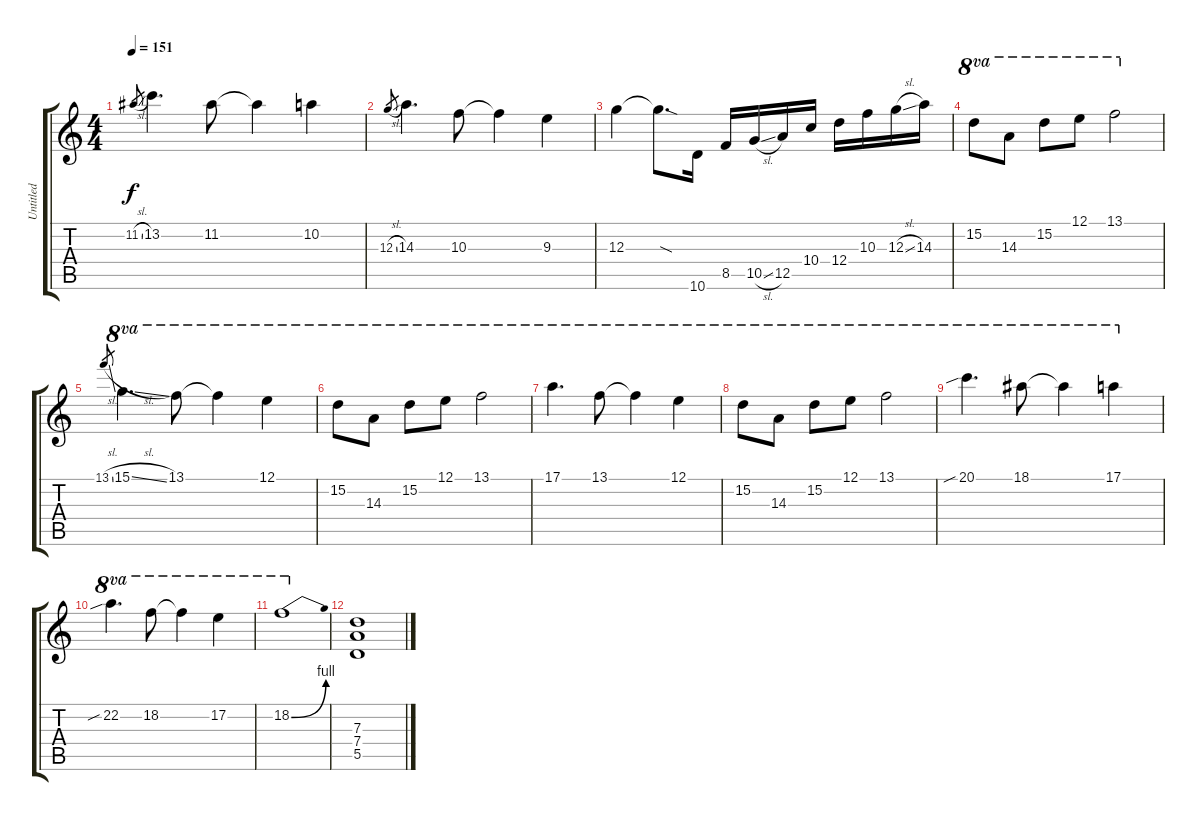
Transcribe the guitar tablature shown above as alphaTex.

\track ("Untitled" "Untitled") {instrument overdrivenguitar}
\staff {score tabs}
\tuning (E4 B3 G3 D3 A2 E2) {hide}
\ts (4 4)
\tempo 151
\clef g2
\ks c
11.2{sl}.8{gr dy f} 13.2.4{d} 11.2.8 11.2{t}.4 10.2.4 |
12.3{sl}.8{gr} 14.3.4{d} 10.3.8 10.3{t}.4 9.3.4 |
12.3.4 12.3{sod t}.8{d} 10.6.16 8.5.16 10.5{sl}.16 12.5.16 10.4.16 12.4.16 10.3.16 12.3{sl}.16 14.3.16 |
15.2.8{ot 8va} 14.3.8{ot 8va} 15.2.8{ot 8va} 12.1.8{ot 8va} 13.1.2{ot 8va} |
13.1{sl}.8{gr} 15.1{sl}.4{d ot 8va} 13.1.8{ot 8va} 13.1{t}.4{ot 8va} 12.1.4{ot 8va} |
15.2.8{ot 8va} 14.3.8{ot 8va} 15.2.8{ot 8va} 12.1.8{ot 8va} 13.1.2{ot 8va} |
17.1.4{d ot 8va} 13.1.8{ot 8va} 13.1{t}.4{ot 8va} 12.1.4{ot 8va} |
15.2.8{ot 8va} 14.3.8{ot 8va} 15.2.8{ot 8va} 12.1.8{ot 8va} 13.1.2{ot 8va} |
20.1{sib}.4{d ot 8va} 18.1.8{ot 8va} 18.1{t}.4{ot 8va} 17.1.4{ot 8va} |
22.2{sib}.4{d ot 8va} 18.2.8{ot 8va} 18.2{t}.4{ot 8va} 17.2.4{ot 8va} |
18.2{be (bend 0 0 60 4)}.1{ot 8va} |
(7.3 7.4 5.5).1
